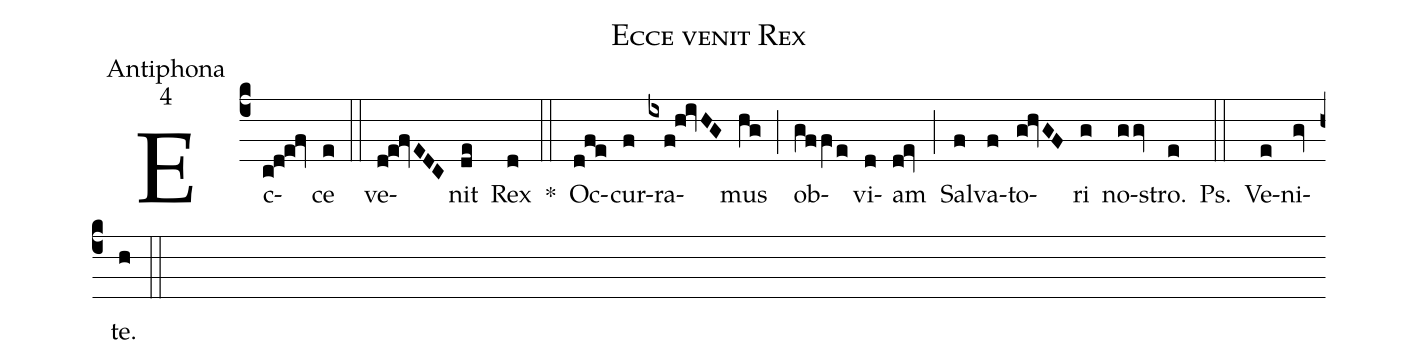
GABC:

name:Ecce venit Rex;
office-part:Antiphona;
mode:4;
%%
(c4)Ec(c!d!e!fv)ce(e) (::) ve(d!e!fvEDC)nit(de) Rex(d) *(::) Oc(d!f!e)cur(f)ra(ixf!h!ivHG)mus(hg) (;) ob(gV!f/fVe)vi(d)am(d!ev) (;) Sal(f)va(f)to(g!hvGF)ri(g) no(g/gv)stro.(e) Ps.(::) Ve(e)ni(gv)te.(h) (::)
